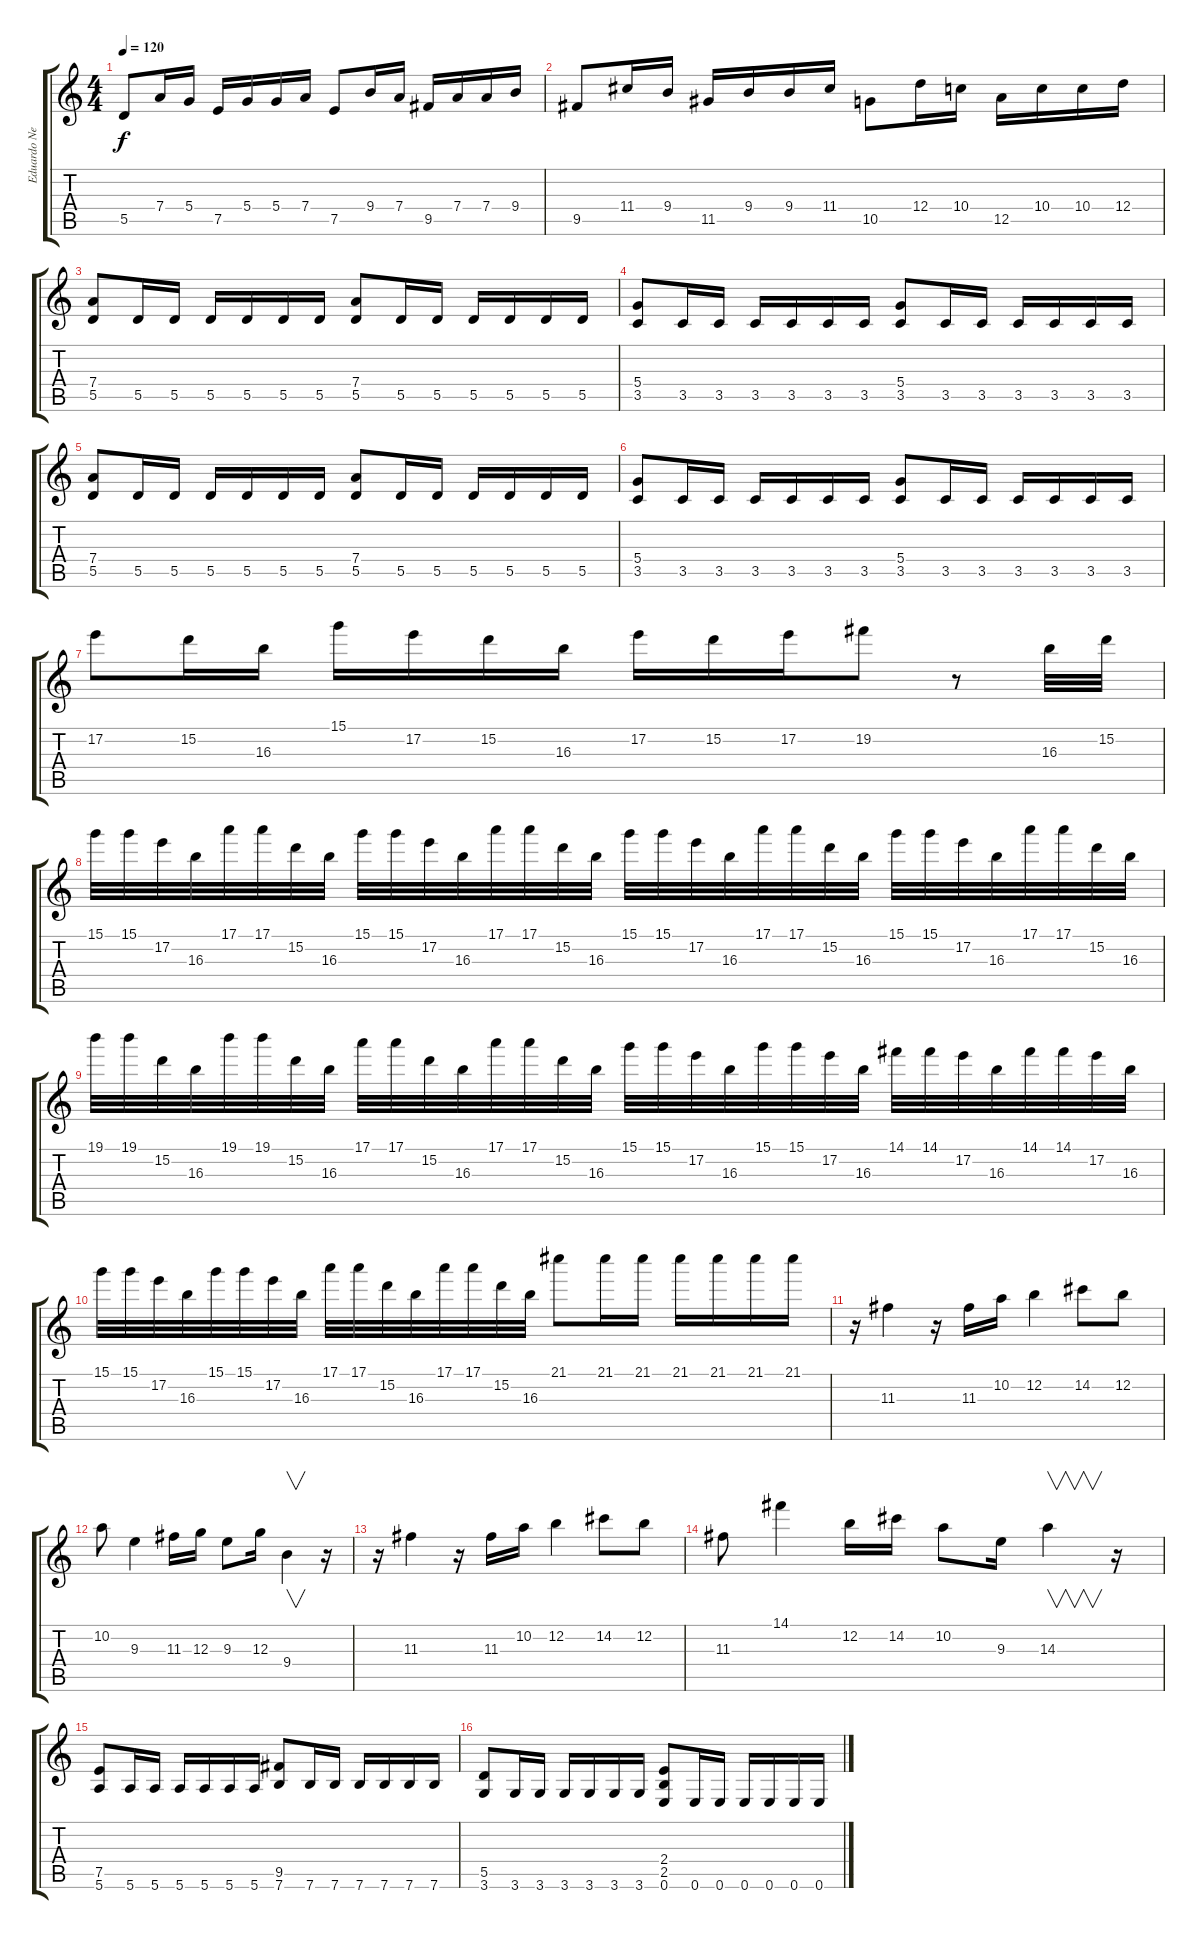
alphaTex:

\track ("Eduardo Neves (Guitar)" "Eduardo Ne") {instrument overdrivenguitar}
\staff {score tabs}
\tuning (E4 B3 G3 D3 A2 E2) {hide}
\ts (4 4)
\tempo 120
\clef g2
\ks c
5.5.8{dy f} 7.4.16 5.4.16 7.5.16 5.4.16 5.4.16 7.4.16 7.5.8 9.4.16 7.4.16 9.5.16 7.4.16 7.4.16 9.4.16 |
9.5.8 11.4.16 9.4.16 11.5.16 9.4.16 9.4.16 11.4.16 10.5.8 12.4.16 10.4.16 12.5.16 10.4.16 10.4.16 12.4.16 |
(7.4 5.5).8 5.5.16 5.5.16 5.5.16 5.5.16 5.5.16 5.5.16 (7.4 5.5).8 5.5.16 5.5.16 5.5.16 5.5.16 5.5.16 5.5.16 |
(5.4 3.5).8 3.5.16 3.5.16 3.5.16 3.5.16 3.5.16 3.5.16 (5.4 3.5).8 3.5.16 3.5.16 3.5.16 3.5.16 3.5.16 3.5.16 |
(7.4 5.5).8 5.5.16 5.5.16 5.5.16 5.5.16 5.5.16 5.5.16 (7.4 5.5).8 5.5.16 5.5.16 5.5.16 5.5.16 5.5.16 5.5.16 |
(5.4 3.5).8 3.5.16 3.5.16 3.5.16 3.5.16 3.5.16 3.5.16 (5.4 3.5).8 3.5.16 3.5.16 3.5.16 3.5.16 3.5.16 3.5.16 |
17.2.8 15.2.16 16.3.16 15.1.16 17.2.16 15.2.16 16.3.16 17.2.16 15.2.16 17.2.16 19.2.8 r.8 16.3.32 15.2.32 |
15.1.32 15.1.32 17.2.32 16.3.32 17.1.32 17.1.32 15.2.32 16.3.32 15.1.32 15.1.32 17.2.32 16.3.32 17.1.32 17.1.32 15.2.32 16.3.32 15.1.32 15.1.32 17.2.32 16.3.32 17.1.32 17.1.32 15.2.32 16.3.32 15.1.32 15.1.32 17.2.32 16.3.32 17.1.32 17.1.32 15.2.32 16.3.32 |
19.1.32 19.1.32 15.2.32 16.3.32 19.1.32 19.1.32 15.2.32 16.3.32 17.1.32 17.1.32 15.2.32 16.3.32 17.1.32 17.1.32 15.2.32 16.3.32 15.1.32 15.1.32 17.2.32 16.3.32 15.1.32 15.1.32 17.2.32 16.3.32 14.1.32 14.1.32 17.2.32 16.3.32 14.1.32 14.1.32 17.2.32 16.3.32 |
15.1.32 15.1.32 17.2.32 16.3.32 15.1.32 15.1.32 17.2.32 16.3.32 17.1.32 17.1.32 15.2.32 16.3.32 17.1.32 17.1.32 15.2.32 16.3.32 21.1.8 21.1.16 21.1.16 21.1.16 21.1.16 21.1.16 21.1.16 |
r.16 11.3.4 r.16 11.3.16 10.2.16 12.2.4 14.2.8 12.2.8 |
10.2.8 9.3.4 11.3.16 12.3.16 9.3.8 12.3.16 9.4.4{v} r.16 |
r.16 11.3.4 r.16 11.3.16 10.2.16 12.2.4 14.2.8 12.2.8 |
11.3.8 14.1.4 12.2.16 14.2.16 10.2.8 9.3.16 14.3.4{v} r.16 |
(7.5 5.6).8 5.6.16 5.6.16 5.6.16 5.6.16 5.6.16 5.6.16 (9.5 7.6).8 7.6.16 7.6.16 7.6.16 7.6.16 7.6.16 7.6.16 |
(5.5 3.6).8 3.6.16 3.6.16 3.6.16 3.6.16 3.6.16 3.6.16 (2.4 2.5 0.6).8 0.6.16 0.6.16 0.6.16 0.6.16 0.6.16 0.6.16
